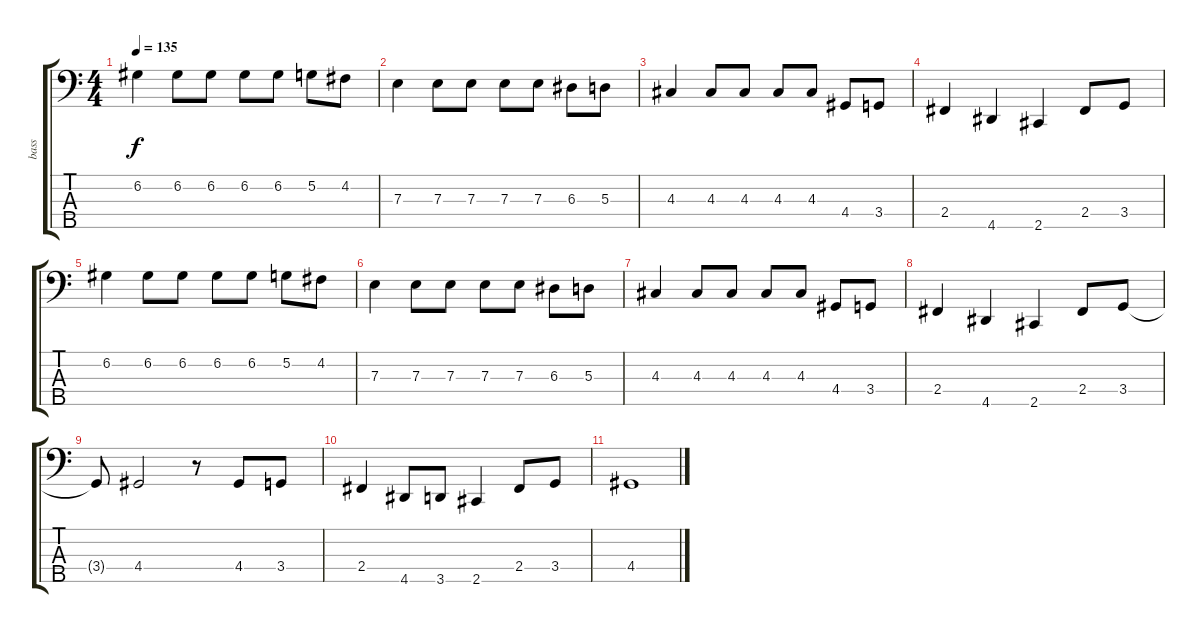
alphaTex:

\track ("bass" "bass") {instrument electricbasspick}
\staff {score tabs}
\tuning (G2 D2 A1 E1 B0) {hide}
\ts (4 4)
\tempo 135
\clef f4
\ks c
6.2.4{dy f} 6.2.8 6.2.8 6.2.8 6.2.8 5.2.8 4.2.8 |
7.3.4 7.3.8 7.3.8 7.3.8 7.3.8 6.3.8 5.3.8 |
4.3.4 4.3.8 4.3.8 4.3.8 4.3.8 4.4.8 3.4.8 |
2.4.4 4.5.4 2.5.4 2.4.8 3.4.8 |
6.2.4 6.2.8 6.2.8 6.2.8 6.2.8 5.2.8 4.2.8 |
7.3.4 7.3.8 7.3.8 7.3.8 7.3.8 6.3.8 5.3.8 |
4.3.4 4.3.8 4.3.8 4.3.8 4.3.8 4.4.8 3.4.8 |
2.4.4 4.5.4 2.5.4 2.4.8 3.4.8 |
3.4{t}.8 4.4.2 r.8 4.4.8 3.4.8 |
2.4.4 4.5.8 3.5.8 2.5.4 2.4.8 3.4.8 |
4.4.1
